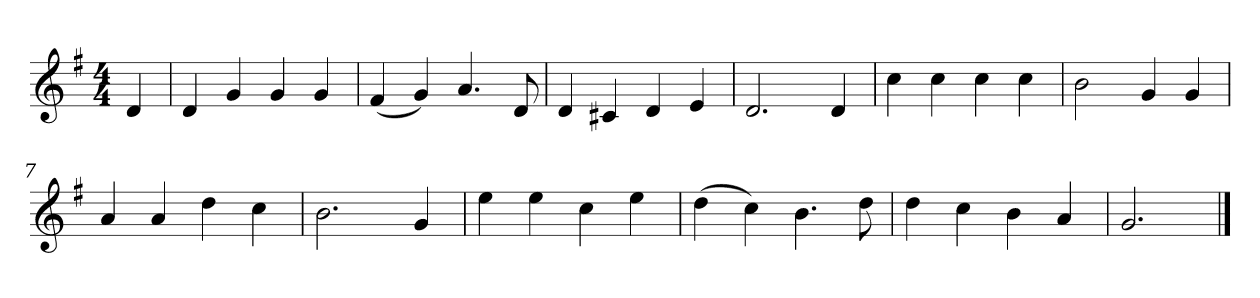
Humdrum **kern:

**kern
*part1
*staff1
*k[f#]
*M4/4
*MM120
=
4d
=1
4d
4g
4g
4g
=2
(4f#
4g)
4.a
8d
=3
4d
4c#X
4d
4e
=4
2.d
4d
=5
4cc
4cc
4cc
4cc
=6
2b
4g
4g
=7
4a
4a
4dd
4cc
=8
2.b
4g
=9
4ee
4ee
4cc
4ee
=10
(4dd
4cc)
4.b
8dd
=11
4dd
4cc
4b
4a
=12
2.g
==
*-
